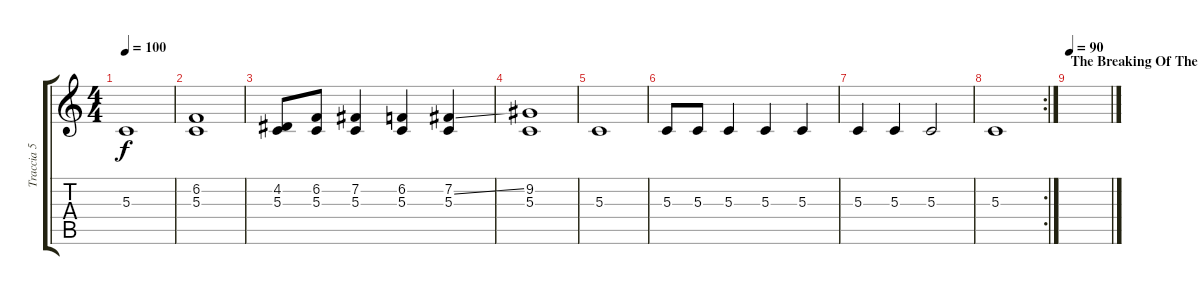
\track ("Traccia 5" "Traccia 5") {instrument orchestralharp}
\staff {score tabs}
\tuning (E4 B3 G3 D3 A2 E2) {hide}
\ts (4 4)
\tempo 100
\clef g2
\ks c
5.3.1{dy f} |
(6.2 5.3).1 |
(4.2 5.3).8 (6.2 5.3).8 (7.2 5.3).4 (6.2 5.3).4 (7.2{ss} 5.3).4 |
(9.2 5.3).1 |
5.3.1 |
5.3.8 5.3.8 5.3.4 5.3.4 5.3.4 |
5.3.4 5.3.4 5.3.2 |
\rc 2
5.3.1 |
\section ("" "The Breaking Of The Fellowship")
\tempo 90
